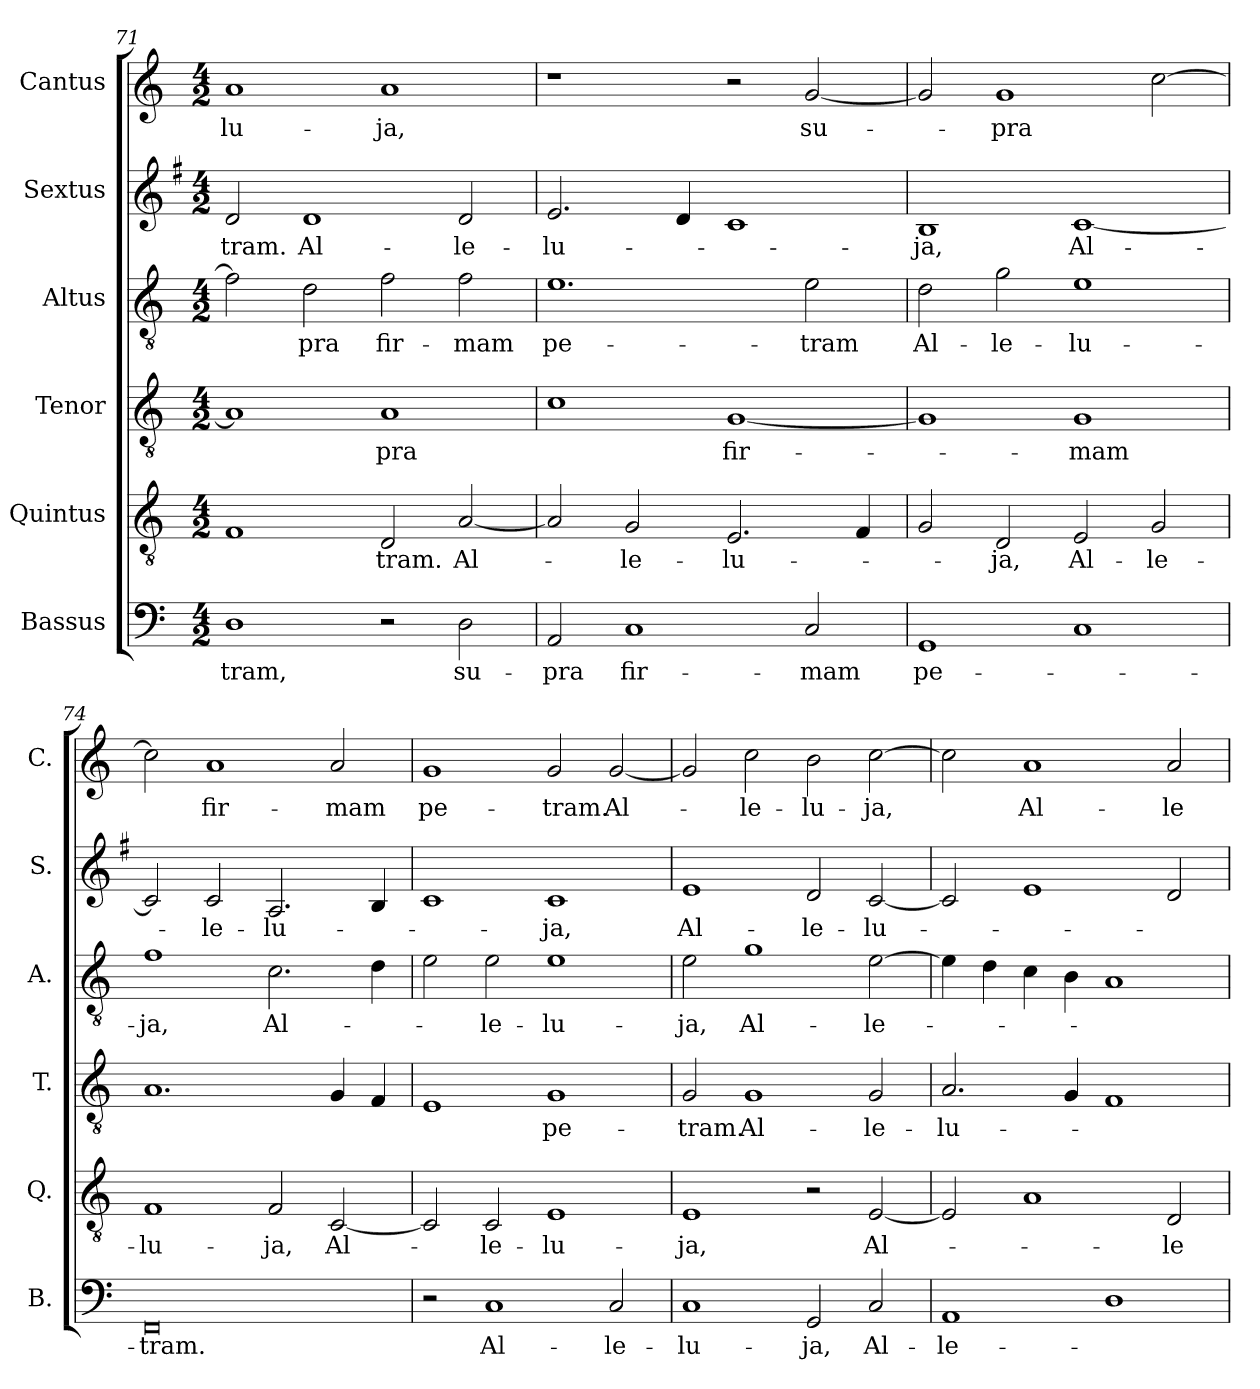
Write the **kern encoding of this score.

**kern	**text	**kern	**text	**kern	**text	**kern	**text	**kern	**text	**kern	**text
*part6	*part6	*part5	*part5	*part4	*part4	*part3	*part3	*part2	*part2	*part1	*part1
*staff6	*staff6	*staff5	*staff5	*staff4	*staff4	*staff3	*staff3	*staff2	*staff2	*staff1	*staff1
*I"Bassus	*	*I"Quintus	*	*I"Tenor	*	*I"Altus	*	*I"Sextus	*	*I"Cantus	*
*I'B.	*	*I'Q.	*	*I'T.	*	*I'A.	*	*I'S.	*	*I'C.	*
*clefF4	*	*clefGv2	*	*clefGv2	*	*clefGv2	*	*clefG2	*	*clefG2	*
*k[]	*	*k[]	*	*k[]	*	*k[]	*	*k[f#]	*	*k[]	*
*M4/2	*	*M4/2	*	*M4/2	*	*M4/2	*	*M4/2	*	*M4/2	*
=71	=71	=71	=71	=71	=71	=71	=71	=71	=71	=71	=71
1D	-tram,	1F	.	1A]	.	2f\]	.	2d/	-tram.	1a	-lu-
.	.	.	.	.	.	2d\	-pra	1d	Al-	.	.
2r	.	2D/	-tram.	1A	-pra	2f\	fir-	.	.	1a	-ja,
2D\	su-	[2A/	Al-	.	.	2f\	-mam	2d/	-le-	.	.
=72	=72	=72	=72	=72	=72	=72	=72	=72	=72	=72	=72
2AA/	-pra	2A/]	.	1c	.	1.e	pe-	2.e/	-lu-	1r	.
1C	fir-	2G/	-le-	.	.	.	.	.	.	.	.
.	.	.	.	.	.	.	.	4d/	.	.	.
.	.	2.E/	-lu-	[1G	fir-	.	.	1c	.	2r	.
2C/	-mam	.	.	.	.	2e\	-tram	.	.	[2g/	su-
.	.	4F/	.	.	.	.	.	.	.	.	.
=73	=73	=73	=73	=73	=73	=73	=73	=73	=73	=73	=73
1GG	pe-	2G/	.	1G]	.	2d\	Al-	1B	-ja,	2g/]	.
.	.	2D/	-ja,	.	.	2g\	-le-	.	.	1g	-pra
1C	.	2E/	Al-	1G	-mam	1e	-lu-	[1c	Al-	.	.
.	.	2G/	-le-	.	.	.	.	.	.	[2cc\	.
=74	=74	=74	=74	=74	=74	=74	=74	=74	=74	=74	=74
0FF	-tram.	1F	-lu-	1.A	.	1f	-ja,	2c/]	.	2cc\]	.
.	.	.	.	.	.	.	.	2c/	-le-	1a	fir-
.	.	2F/	-ja,	.	.	2.c\	Al-	2.A/	-lu-	.	.
.	.	[2C/	Al-	4G/	.	.	.	.	.	2a/	-mam
.	.	.	.	4F/	.	4d\	.	4B/	.	.	.
!!LO:PB:g=z
=75	=75	=75	=75	=75	=75	=75	=75	=75	=75	=75	=75
2r	.	2C/]	.	1E	.	2e\	.	1c	.	1g	pe-
1C	Al-	2C/	-le-	.	.	2e\	-le-	.	.	.	.
.	.	1E	-lu-	1G	pe-	1e	-lu-	1c	-ja,	2g/	-tram.
2C/	-le-	.	.	.	.	.	.	.	.	[2g/	Al-
=76	=76	=76	=76	=76	=76	=76	=76	=76	=76	=76	=76
1C	-lu-	1E	-ja,	2G/	-tram.	2e\	-ja,	1e	Al-	2g/]	.
.	.	.	.	1G	Al-	1g	Al-	.	.	2cc\	-le-
2GG/	-ja,	2r	.	.	.	.	.	2d/	-le-	2b\	-lu-
2C/	Al-	[2E/	Al-	2G/	-le-	[2e\	-le-	[2c/	-lu-	[2cc\	-ja,
=77	=77	=77	=77	=77	=77	=77	=77	=77	=77	=77	=77
1AA	-le-	2E/]	.	2.A/	-lu-	4e\]	.	2c/]	.	2cc\]	.
.	.	.	.	.	.	4d\	.	.	.	.	.
.	.	1A	.	.	.	4c\	.	1e	.	1a	Al-
.	.	.	.	4G/	.	4B\	.	.	.	.	.
1D	.	.	.	1F	.	1A	.	.	.	.	.
.	.	2D/	-le-	.	.	.	.	2d/	.	2a/	-le-
=	=	=	=	=	=	=	=	=	=	=	=
*-	*-	*-	*-	*-	*-	*-	*-	*-	*-	*-	*-
